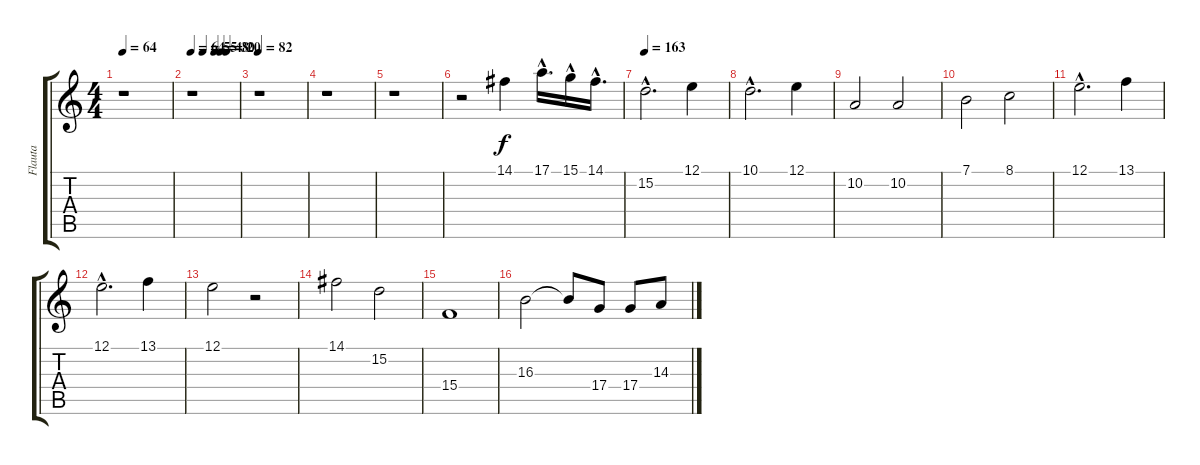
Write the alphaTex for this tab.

\track ("Flauta" "Flauta") {instrument flute}
\staff {score tabs}
\tuning (E4 B3 G3 D3 A2 E2) {hide}
\ts (4 4)
\tempo 64
\clef g2
\ks c
r.1{dy f} |
\tempo 69
\tempo 64
\tempo (55 0.25)
\tempo (48 0.5)
\tempo (30 0.625)
\tempo (20 0.75)
r.1 |
\tempo 82
r.1 |
r.1 |
r.1 |
r.2 14.1.4 17.1{hac}.16{d} 15.1{hac}.16 14.1{hac}.16{d} |
\tempo 163
15.2{hac}.2{d} 12.1.4 |
10.1{hac}.2{d} 12.1.4 |
10.2.2 10.2.2 |
7.1.2 8.1.2 |
12.1{hac}.2{d} 13.1.4 |
12.1{hac}.2{d} 13.1.4 |
12.1.2 r.2 |
14.1.2 15.2.2 |
15.4.1 |
16.3.2 16.3{t}.8 17.4.8 17.4.8 14.3.8
